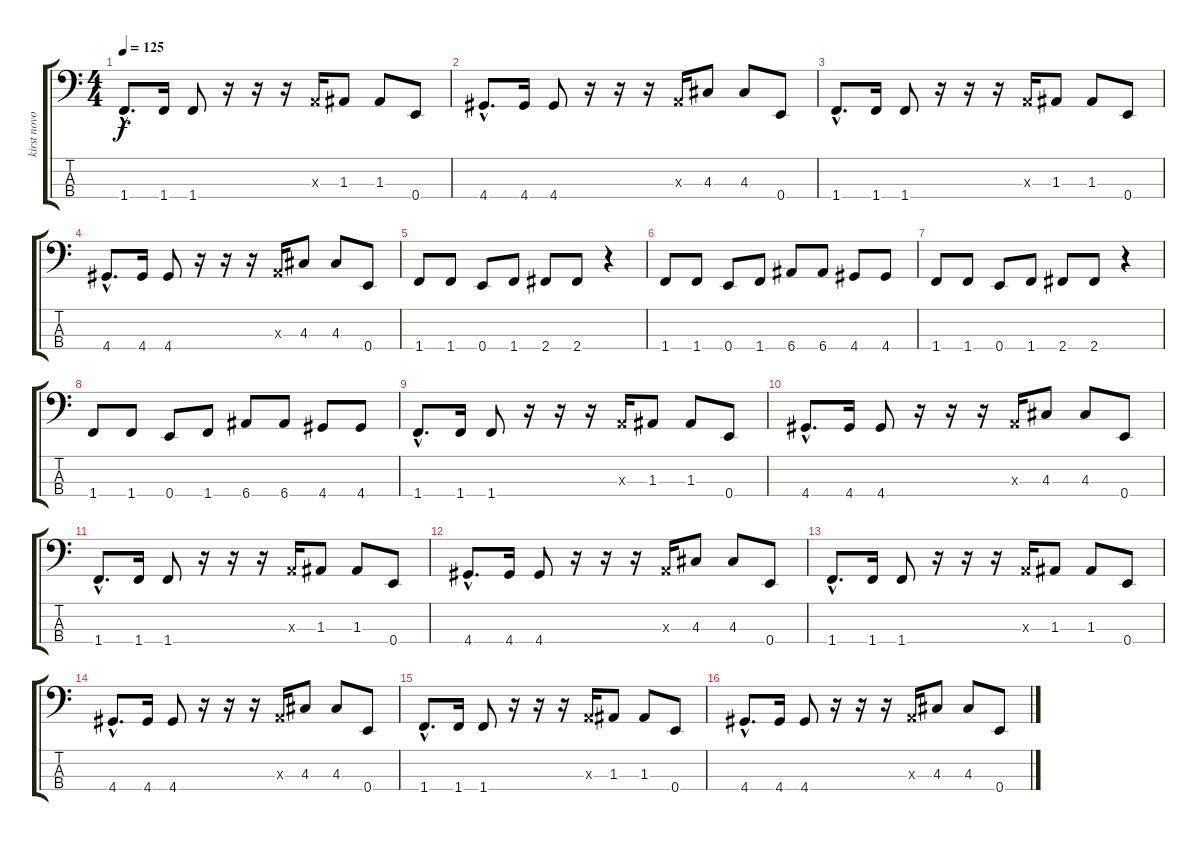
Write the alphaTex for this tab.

\track ("kirst novoselic" "kirst novo") {instrument electricbasspick}
\staff {score tabs}
\tuning (G2 D2 A1 E1) {hide}
\ts (4 4)
\tempo 125
\clef f4
\ks c
1.4{hac}.8{d dy f} 1.4.16 1.4.8 r.16 r.16 r.16 0.3{x}.16 1.3.8 1.3.8 0.4.8 |
4.4{hac}.8{d} 4.4.16 4.4.8 r.16 r.16 r.16 0.3{x}.16 4.3.8 4.3.8 0.4.8 |
1.4{hac}.8{d} 1.4.16 1.4.8 r.16 r.16 r.16 0.3{x}.16 1.3.8 1.3.8 0.4.8 |
4.4{hac}.8{d} 4.4.16 4.4.8 r.16 r.16 r.16 0.3{x}.16 4.3.8 4.3.8 0.4.8 |
1.4.8 1.4.8 0.4.8 1.4.8 2.4.8 2.4.8 r.4 |
1.4.8 1.4.8 0.4.8 1.4.8 6.4.8 6.4.8 4.4.8 4.4.8 |
1.4.8 1.4.8 0.4.8 1.4.8 2.4.8 2.4.8 r.4 |
1.4.8 1.4.8 0.4.8 1.4.8 6.4.8 6.4.8 4.4.8 4.4.8 |
1.4{hac}.8{d volume 10} 1.4.16 1.4.8 r.16 r.16 r.16 0.3{x}.16 1.3.8 1.3.8 0.4.8 |
4.4{hac}.8{d volume 10} 4.4.16 4.4.8 r.16 r.16 r.16 0.3{x}.16 4.3.8 4.3.8 0.4.8 |
1.4{hac}.8{d volume 10} 1.4.16 1.4.8 r.16 r.16 r.16 0.3{x}.16 1.3.8 1.3.8 0.4.8 |
4.4{hac}.8{d volume 10} 4.4.16 4.4.8 r.16 r.16 r.16 0.3{x}.16 4.3.8 4.3.8 0.4.8 |
1.4{hac}.8{d volume 10} 1.4.16 1.4.8 r.16 r.16 r.16 0.3{x}.16 1.3.8 1.3.8 0.4.8 |
4.4{hac}.8{d volume 10} 4.4.16 4.4.8 r.16 r.16 r.16 0.3{x}.16 4.3.8 4.3.8 0.4.8 |
1.4{hac}.8{d volume 10} 1.4.16 1.4.8 r.16 r.16 r.16 0.3{x}.16 1.3.8 1.3.8 0.4.8 |
4.4{hac}.8{d volume 10} 4.4.16 4.4.8 r.16 r.16 r.16 0.3{x}.16 4.3.8 4.3.8 0.4.8
